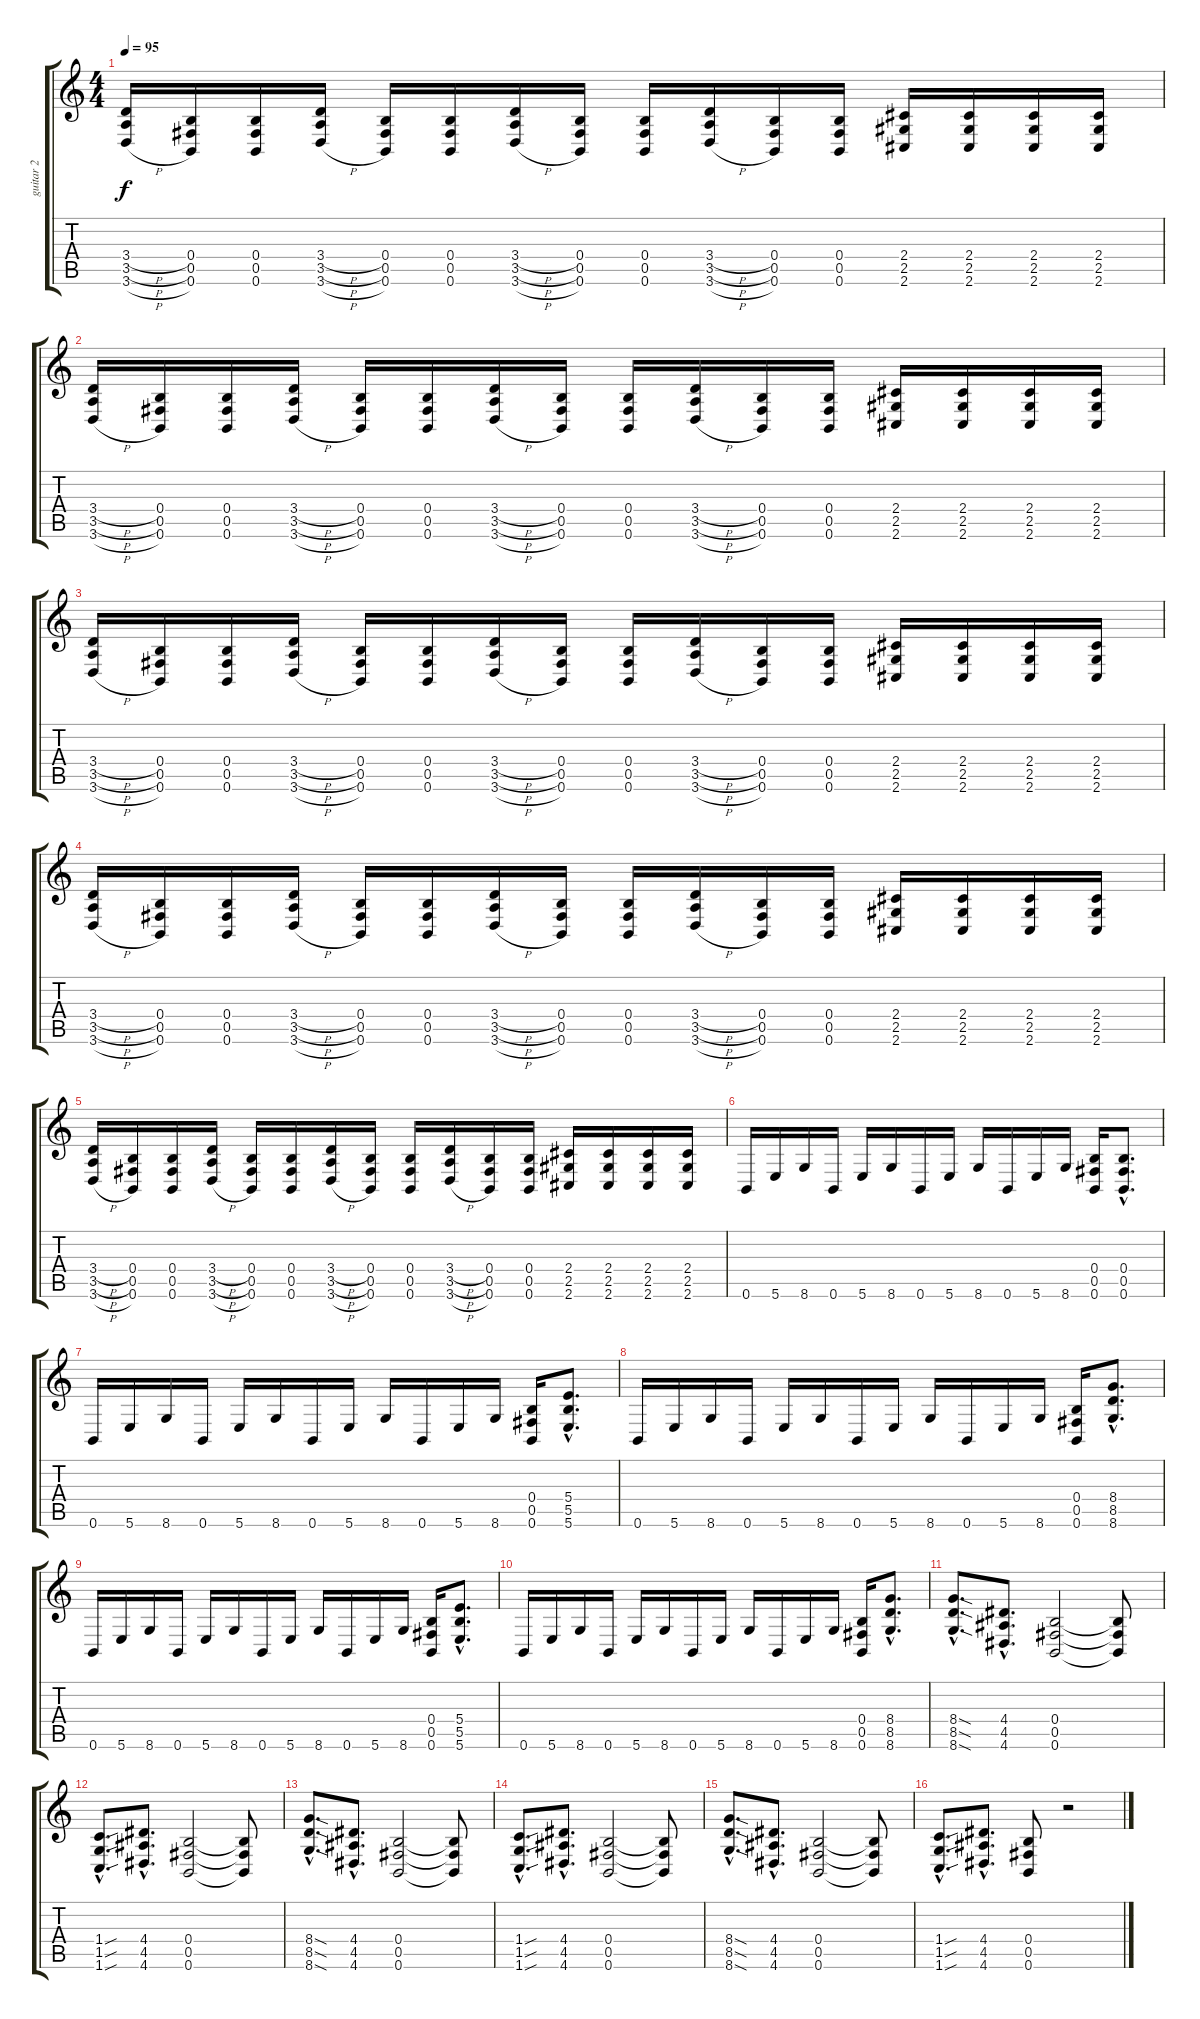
\track ("guitar 2" "guitar 2") {instrument distortionguitar}
\staff {score tabs}
\tuning (Db4 Ab3 E3 B2 Gb2 B1) {hide}
\ts (4 4)
\tempo 95
\clef g2
\ks c
(3.4{h} 3.5{h} 3.6{h}).16{dy f} (0.4 0.5 0.6).16 (0.4 0.5 0.6).16 (3.4{h} 3.5{h} 3.6{h}).16 (0.4 0.5 0.6).16 (0.4 0.5 0.6).16 (3.4{h} 3.5{h} 3.6{h}).16 (0.4 0.5 0.6).16 (0.4 0.5 0.6).16 (3.4{h} 3.5{h} 3.6{h}).16 (0.4 0.5 0.6).16 (0.4 0.5 0.6).16 (2.4 2.5 2.6).16 (2.4 2.5 2.6).16 (2.4 2.5 2.6).16 (2.4 2.5 2.6).16 |
(3.4{h} 3.5{h} 3.6{h}).16 (0.4 0.5 0.6).16 (0.4 0.5 0.6).16 (3.4{h} 3.5{h} 3.6{h}).16 (0.4 0.5 0.6).16 (0.4 0.5 0.6).16 (3.4{h} 3.5{h} 3.6{h}).16 (0.4 0.5 0.6).16 (0.4 0.5 0.6).16 (3.4{h} 3.5{h} 3.6{h}).16 (0.4 0.5 0.6).16 (0.4 0.5 0.6).16 (2.4 2.5 2.6).16 (2.4 2.5 2.6).16 (2.4 2.5 2.6).16 (2.4 2.5 2.6).16 |
(3.4{h} 3.5{h} 3.6{h}).16 (0.4 0.5 0.6).16 (0.4 0.5 0.6).16 (3.4{h} 3.5{h} 3.6{h}).16 (0.4 0.5 0.6).16 (0.4 0.5 0.6).16 (3.4{h} 3.5{h} 3.6{h}).16 (0.4 0.5 0.6).16 (0.4 0.5 0.6).16 (3.4{h} 3.5{h} 3.6{h}).16 (0.4 0.5 0.6).16 (0.4 0.5 0.6).16 (2.4 2.5 2.6).16 (2.4 2.5 2.6).16 (2.4 2.5 2.6).16 (2.4 2.5 2.6).16 |
(3.4{h} 3.5{h} 3.6{h}).16 (0.4 0.5 0.6).16 (0.4 0.5 0.6).16 (3.4{h} 3.5{h} 3.6{h}).16 (0.4 0.5 0.6).16 (0.4 0.5 0.6).16 (3.4{h} 3.5{h} 3.6{h}).16 (0.4 0.5 0.6).16 (0.4 0.5 0.6).16 (3.4{h} 3.5{h} 3.6{h}).16 (0.4 0.5 0.6).16 (0.4 0.5 0.6).16 (2.4 2.5 2.6).16 (2.4 2.5 2.6).16 (2.4 2.5 2.6).16 (2.4 2.5 2.6).16 |
(3.4{h} 3.5{h} 3.6{h}).16 (0.4 0.5 0.6).16 (0.4 0.5 0.6).16 (3.4{h} 3.5{h} 3.6{h}).16 (0.4 0.5 0.6).16 (0.4 0.5 0.6).16 (3.4{h} 3.5{h} 3.6{h}).16 (0.4 0.5 0.6).16 (0.4 0.5 0.6).16 (3.4{h} 3.5{h} 3.6{h}).16 (0.4 0.5 0.6).16 (0.4 0.5 0.6).16 (2.4 2.5 2.6).16 (2.4 2.5 2.6).16 (2.4 2.5 2.6).16 (2.4 2.5 2.6).16 |
\section ("" "")
0.6.16 5.6.16 8.6.16 0.6.16 5.6.16 8.6.16 0.6.16 5.6.16 8.6.16 0.6.16 5.6.16 8.6.16 (0.4 0.5 0.6).16 (0.4{hac} 0.5{hac} 0.6{hac}).8{d} |
0.6.16 5.6.16 8.6.16 0.6.16 5.6.16 8.6.16 0.6.16 5.6.16 8.6.16 0.6.16 5.6.16 8.6.16 (0.4 0.5 0.6).16 (5.4{hac} 5.5{hac} 5.6{hac}).8{d} |
0.6.16 5.6.16 8.6.16 0.6.16 5.6.16 8.6.16 0.6.16 5.6.16 8.6.16 0.6.16 5.6.16 8.6.16 (0.4 0.5 0.6).16 (8.4{hac} 8.5{hac} 8.6{hac}).8{d} |
0.6.16 5.6.16 8.6.16 0.6.16 5.6.16 8.6.16 0.6.16 5.6.16 8.6.16 0.6.16 5.6.16 8.6.16 (0.4 0.5 0.6).16 (5.4{hac} 5.5{hac} 5.6{hac}).8{d} |
0.6.16 5.6.16 8.6.16 0.6.16 5.6.16 8.6.16 0.6.16 5.6.16 8.6.16 0.6.16 5.6.16 8.6.16 (0.4 0.5 0.6).16 (8.4{hac} 8.5{hac} 8.6{hac}).8{d} |
\section ("" "")
(8.4{sod hac} 8.5{sod hac} 8.6{sod hac}).8{d} (4.4{hac} 4.5{hac} 4.6{hac}).8{d} (0.4 0.5 0.6).2 (0.4{t} 0.5{t} 0.6{t}).8 |
(1.4{sou hac} 1.5{sou hac} 1.6{sou hac}).8{d} (4.4{hac} 4.5{hac} 4.6{hac}).8{d} (0.4 0.5 0.6).2 (0.4{t} 0.5{t} 0.6{t}).8 |
(8.4{sod hac} 8.5{sod hac} 8.6{sod hac}).8{d} (4.4{hac} 4.5{hac} 4.6{hac}).8{d} (0.4 0.5 0.6).2 (0.4{t} 0.5{t} 0.6{t}).8 |
(1.4{sou hac} 1.5{sou hac} 1.6{sou hac}).8{d} (4.4{hac} 4.5{hac} 4.6{hac}).8{d} (0.4 0.5 0.6).2 (0.4{t} 0.5{t} 0.6{t}).8 |
(8.4{sod hac} 8.5{sod hac} 8.6{sod hac}).8{d} (4.4{hac} 4.5{hac} 4.6{hac}).8{d} (0.4 0.5 0.6).2 (0.4{t} 0.5{t} 0.6{t}).8 |
(1.4{sou hac} 1.5{sou hac} 1.6{sou hac}).8{d} (4.4{hac} 4.5{hac} 4.6{hac}).8{d} (0.4 0.5 0.6).8 r.2
